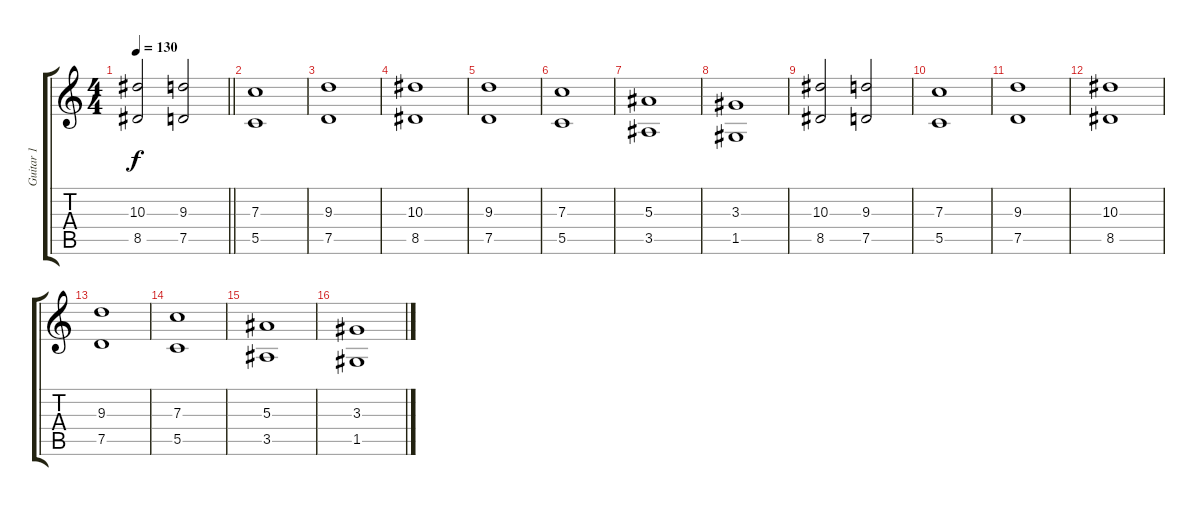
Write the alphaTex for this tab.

\track ("Guitar 1" "Guitar 1") {instrument distortionguitar}
\staff {score tabs}
\tuning (D4 A3 F3 C3 G2 C2) {hide}
\ts (4 4)
\tempo 130
\clef g2
\barLineRight lightlight
\ks c
(10.3 8.5).2{dy f} (9.3 7.5).2 |
(7.3 5.5).1 |
(9.3 7.5).1 |
(10.3 8.5).1 |
(9.3 7.5).1 |
(7.3 5.5).1 |
(5.3 3.5).1 |
(3.3 1.5).1 |
(10.3 8.5).2 (9.3 7.5).2 |
(7.3 5.5).1 |
(9.3 7.5).1 |
(10.3 8.5).1 |
(9.3 7.5).1 |
(7.3 5.5).1{volume 0} |
(5.3 3.5).1 |
(3.3 1.5).1
